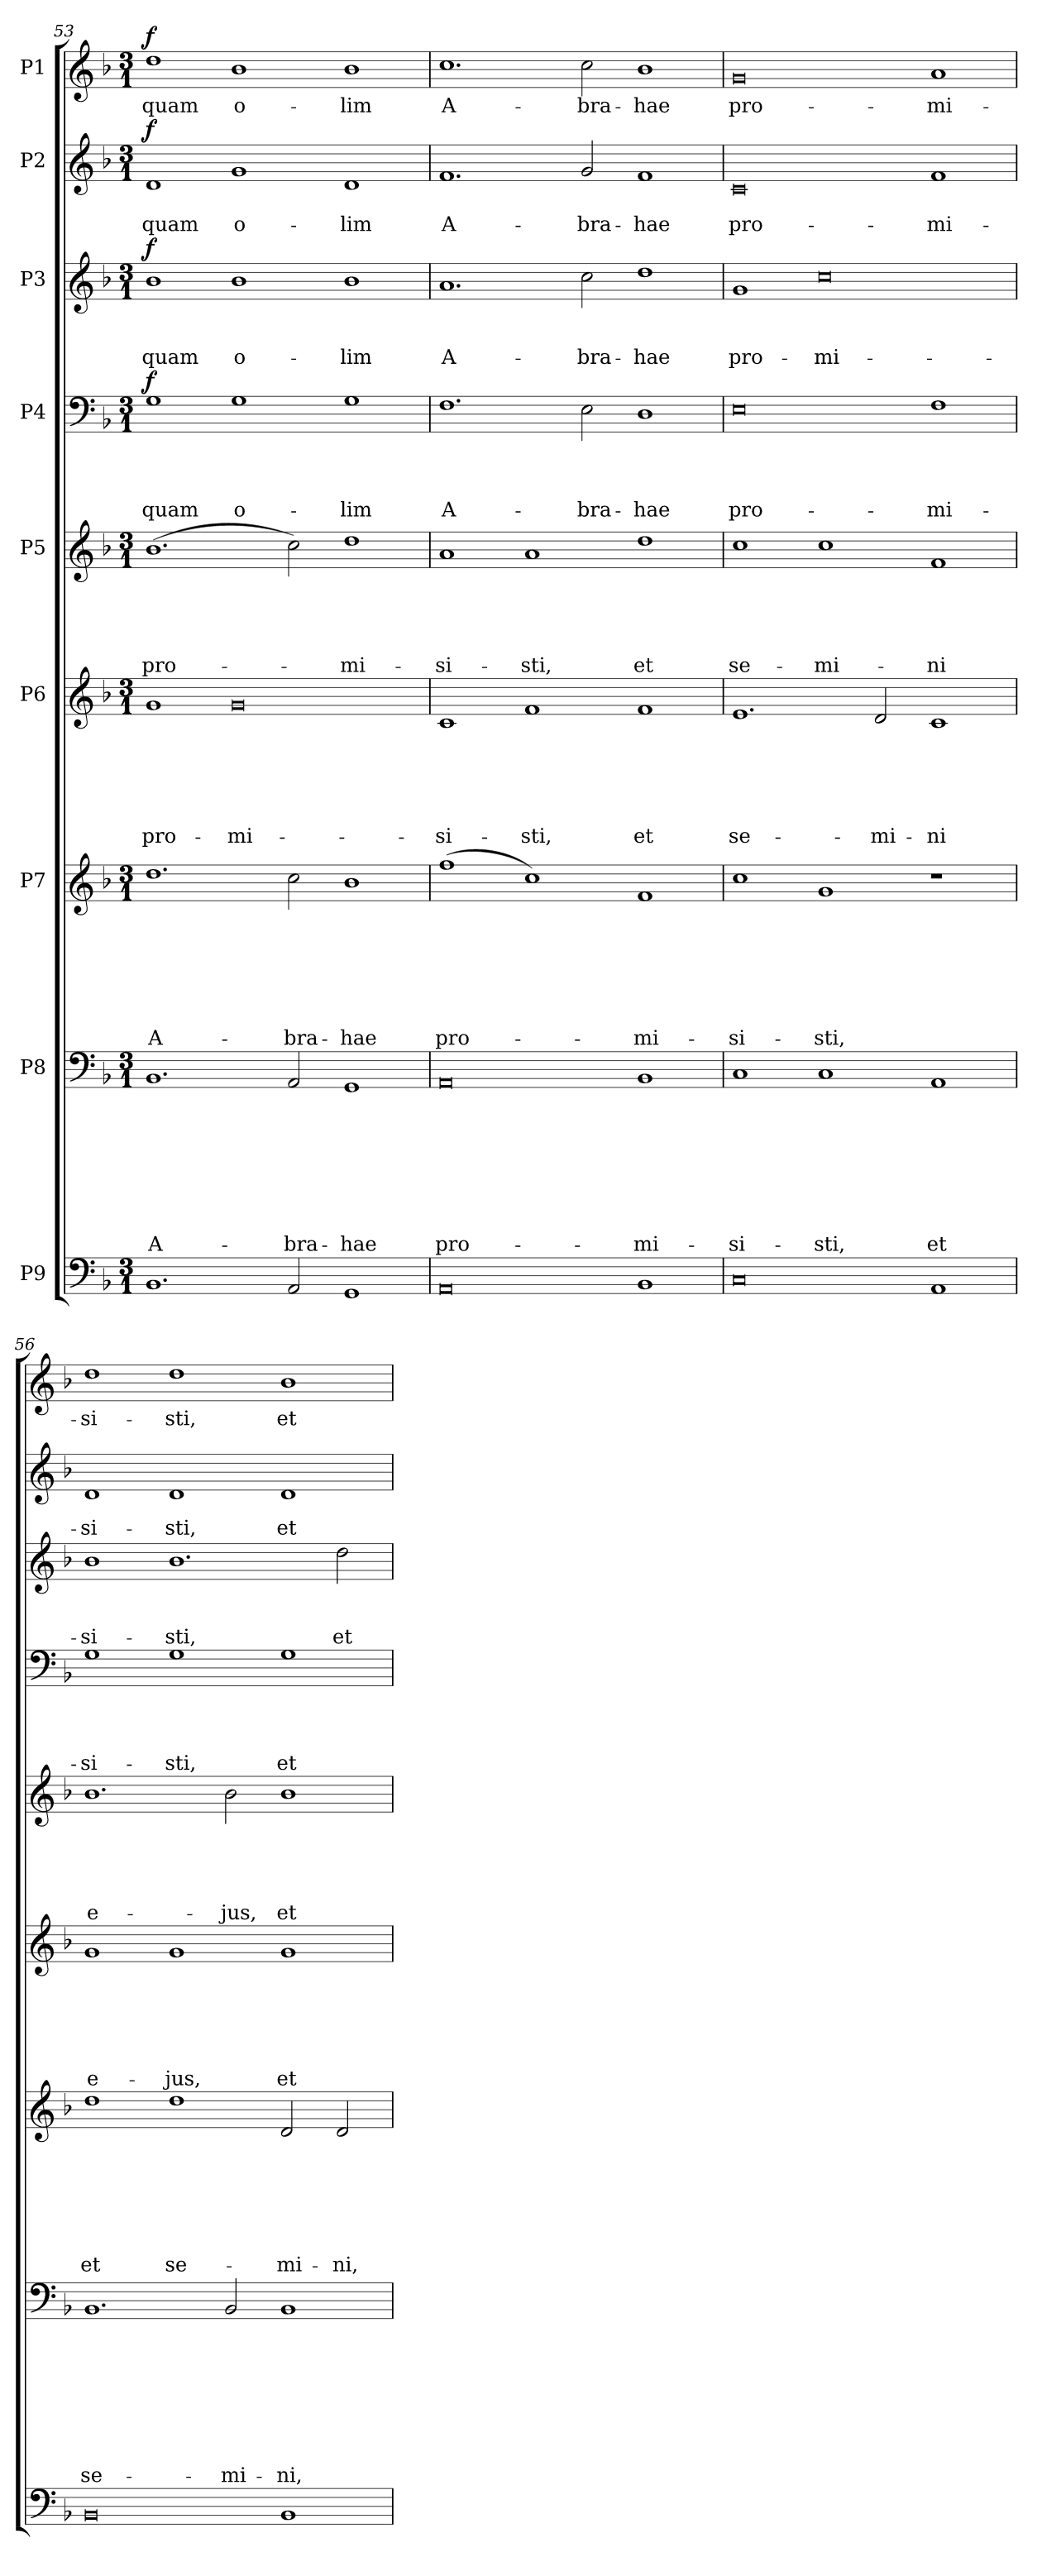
**kern	**kern	**text	**text	**text	**text	**text	**text	**text	**text	**kern	**text	**text	**text	**text	**text	**text	**text	**kern	**text	**text	**text	**text	**text	**text	**kern	**text	**text	**text	**text	**text	**kern	**text	**text	**text	**text	**dynam	**kern	**text	**text	**text	**dynam	**kern	**text	**text	**dynam	**kern	**text	**dynam
*part9	*part8	*part8	*part8	*part8	*part8	*part8	*part8	*part8	*part8	*part7	*part7	*part7	*part7	*part7	*part7	*part7	*part7	*part6	*part6	*part6	*part6	*part6	*part6	*part6	*part5	*part5	*part5	*part5	*part5	*part5	*part4	*part4	*part4	*part4	*part4	*part4	*part3	*part3	*part3	*part3	*part3	*part2	*part2	*part2	*part2	*part1	*part1	*part1
*staff9	*staff8	*staff8	*staff8	*staff8	*staff8	*staff8	*staff8	*staff8	*staff8	*staff7	*staff7	*staff7	*staff7	*staff7	*staff7	*staff7	*staff7	*staff6	*staff6	*staff6	*staff6	*staff6	*staff6	*staff6	*staff5	*staff5	*staff5	*staff5	*staff5	*staff5	*staff4	*staff4	*staff4	*staff4	*staff4	*staff4	*staff3	*staff3	*staff3	*staff3	*staff3	*staff2	*staff2	*staff2	*staff2	*staff1	*staff1	*staff1
*I"P9	*I"P8	*	*	*	*	*	*	*	*	*I"P7	*	*	*	*	*	*	*	*I"P6	*	*	*	*	*	*	*I"P5	*	*	*	*	*	*I"P4	*	*	*	*	*	*I"P3	*	*	*	*	*I"P2	*	*	*	*I"P1	*	*
*clefF4	*clefF4	*	*	*	*	*	*	*	*	*clefG2	*	*	*	*	*	*	*	*clefG2	*	*	*	*	*	*	*clefG2	*	*	*	*	*	*clefF4	*	*	*	*	*	*clefG2	*	*	*	*	*clefG2	*	*	*	*clefG2	*	*
*	*	*	*	*	*	*	*	*	*	*ITrd7c12	*	*	*	*	*	*	*	*	*	*	*	*	*	*	*	*	*	*	*	*	*	*	*	*	*	*	*ITrd7c12	*	*	*	*	*	*	*	*	*	*	*
*k[b-]	*k[b-]	*	*	*	*	*	*	*	*	*k[b-]	*	*	*	*	*	*	*	*k[b-]	*	*	*	*	*	*	*k[b-]	*	*	*	*	*	*k[b-]	*	*	*	*	*	*k[b-]	*	*	*	*	*k[b-]	*	*	*	*k[b-]	*	*
*F:	*F:	*	*	*	*	*	*	*	*	*F:	*	*	*	*	*	*	*	*F:	*	*	*	*	*	*	*F:	*	*	*	*	*	*F:	*	*	*	*	*	*F:	*	*	*	*	*F:	*	*	*	*F:	*	*
*M3/1	*M3/1	*	*	*	*	*	*	*	*	*M3/1	*	*	*	*	*	*	*	*M3/1	*	*	*	*	*	*	*M3/1	*	*	*	*	*	*M3/1	*	*	*	*	*	*M3/1	*	*	*	*	*M3/1	*	*	*	*M3/1	*	*
=53	=53	=53	=53	=53	=53	=53	=53	=53	=53	=53	=53	=53	=53	=53	=53	=53	=53	=53	=53	=53	=53	=53	=53	=53	=53	=53	=53	=53	=53	=53	=53	=53	=53	=53	=53	=53	=53	=53	=53	=53	=53	=53	=53	=53	=53	=53	=53	=53
!	!	!	!	!	!	!	!	!	!LO:LY:b	!	!	!	!	!	!	!	!LO:LY:b	!	!	!	!	!	!	!LO:LY:b	!	!	!	!	!	!LO:LY:b	!	!	!	!	!LO:LY:b	!LO:DY:a	!	!	!	!LO:LY:b	!LO:DY:a	!	!	!LO:LY:b	!LO:DY:a	!	!LO:LY:b	!LO:DY:a
1.BB-	1.BB-	.	.	.	.	.	.	.	A-	1.d	.	.	.	.	.	.	A-	1g	.	.	.	.	.	pro-	(>1.b-	.	.	.	.	pro-	1G	.	.	.	quam	f	1B-	.	.	quam	f	1d	.	quam	f	1dd	quam	f
!	!	!	!	!	!	!	!	!	!	!	!	!	!	!	!	!	!	!	!	!	!	!	!	!LO:LY:b	!	!	!	!	!	!	!	!	!	!	!LO:LY:b	!	!	!	!	!LO:LY:b	!	!	!	!LO:LY:b	!	!	!LO:LY:b	!
.	.	.	.	.	.	.	.	.	.	.	.	.	.	.	.	.	.	0g	.	.	.	.	.	-mi-	.	.	.	.	.	.	1G	.	.	.	o-	.	1B-	.	.	o-	.	1g	.	o-	.	1b-	o-	.
!	!	!	!	!	!	!	!	!	!LO:LY:b	!	!	!	!	!	!	!	!LO:LY:b	!	!	!	!	!	!	!	!	!	!	!	!	!	!	!	!	!	!	!	!	!	!	!	!	!	!	!	!	!	!	!
2AA/	2AA/	.	.	.	.	.	.	.	-bra-	2c\	.	.	.	.	.	.	-bra-	.	.	.	.	.	.	.	2cc\)	.	.	.	.	.	.	.	.	.	.	.	.	.	.	.	.	.	.	.	.	.	.	.
!	!	!	!	!	!	!	!	!	!LO:LY:b	!	!	!	!	!	!	!	!LO:LY:b	!	!	!	!	!	!	!	!	!	!	!	!	!LO:LY:b	!	!	!	!	!LO:LY:b	!	!	!	!	!LO:LY:b	!	!	!	!LO:LY:b	!	!	!LO:LY:b	!
1GG	1GG	.	.	.	.	.	.	.	-hae	1B-	.	.	.	.	.	.	-hae	.	.	.	.	.	.	.	1dd	.	.	.	.	-mi-	1G	.	.	.	-lim	.	1B-	.	.	-lim	.	1d	.	-lim	.	1b-	-lim	.
!!LO:PB:g=z
=54	=54	=54	=54	=54	=54	=54	=54	=54	=54	=54	=54	=54	=54	=54	=54	=54	=54	=54	=54	=54	=54	=54	=54	=54	=54	=54	=54	=54	=54	=54	=54	=54	=54	=54	=54	=54	=54	=54	=54	=54	=54	=54	=54	=54	=54	=54	=54	=54
!	!	!	!	!	!	!	!	!	!LO:LY:b	!	!	!	!	!	!	!	!LO:LY:b	!	!	!	!	!	!	!LO:LY:b	!	!	!	!	!	!LO:LY:b	!	!	!	!	!LO:LY:b	!	!	!	!	!LO:LY:b	!	!	!	!LO:LY:b	!	!	!LO:LY:b	!
0AA	0AA	.	.	.	.	.	.	.	pro-	(>1f	.	.	.	.	.	.	pro-	1c	.	.	.	.	.	-si-	1a	.	.	.	.	-si-	1.F	.	.	.	A-	.	1.A	.	.	A-	.	1.f	.	A-	.	1.cc	A-	.
!	!	!	!	!	!	!	!	!	!	!	!	!	!	!	!	!	!	!	!	!	!	!	!	!LO:LY:b	!	!	!	!	!	!LO:LY:b	!	!	!	!	!	!	!	!	!	!	!	!	!	!	!	!	!	!
.	.	.	.	.	.	.	.	.	.	1c)	.	.	.	.	.	.	.	1f	.	.	.	.	.	-sti,	1a	.	.	.	.	-sti,	.	.	.	.	.	.	.	.	.	.	.	.	.	.	.	.	.	.
!	!	!	!	!	!	!	!	!	!	!	!	!	!	!	!	!	!	!	!	!	!	!	!	!	!	!	!	!	!	!	!	!	!	!	!LO:LY:b	!	!	!	!	!LO:LY:b	!	!	!	!LO:LY:b	!	!	!LO:LY:b	!
.	.	.	.	.	.	.	.	.	.	.	.	.	.	.	.	.	.	.	.	.	.	.	.	.	.	.	.	.	.	.	2E\	.	.	.	-bra-	.	2c\	.	.	-bra-	.	2g/	.	-bra-	.	2cc\	-bra-	.
!	!	!	!	!	!	!	!	!	!LO:LY:b	!	!	!	!	!	!	!	!LO:LY:b	!	!	!	!	!	!	!LO:LY:b	!	!	!	!	!	!LO:LY:b	!	!	!	!	!LO:LY:b	!	!	!	!	!LO:LY:b	!	!	!	!LO:LY:b	!	!	!LO:LY:b	!
1BB-	1BB-	.	.	.	.	.	.	.	-mi-	1F	.	.	.	.	.	.	-mi-	1f	.	.	.	.	.	et	1dd	.	.	.	.	et	1D	.	.	.	-hae	.	1d	.	.	-hae	.	1f	.	-hae	.	1b-	-hae	.
=55	=55	=55	=55	=55	=55	=55	=55	=55	=55	=55	=55	=55	=55	=55	=55	=55	=55	=55	=55	=55	=55	=55	=55	=55	=55	=55	=55	=55	=55	=55	=55	=55	=55	=55	=55	=55	=55	=55	=55	=55	=55	=55	=55	=55	=55	=55	=55	=55
!	!	!	!	!	!	!	!	!	!LO:LY:b	!	!	!	!	!	!	!	!LO:LY:b	!	!	!	!	!	!	!LO:LY:b	!	!	!	!	!	!LO:LY:b	!	!	!	!	!LO:LY:b	!	!	!	!	!LO:LY:b	!	!	!	!LO:LY:b	!	!	!LO:LY:b	!
0C	1C	.	.	.	.	.	.	.	-si-	1c	.	.	.	.	.	.	-si-	1.e	.	.	.	.	.	se-	1cc	.	.	.	.	se-	0E	.	.	.	pro-	.	1G	.	.	pro-	.	0c	.	pro-	.	0g	pro-	.
!	!	!	!	!	!	!	!	!	!LO:LY:b	!	!	!	!	!	!	!	!LO:LY:b	!	!	!	!	!	!	!	!	!	!	!	!	!LO:LY:b	!	!	!	!	!	!	!	!	!	!LO:LY:b	!	!	!	!	!	!	!	!
.	1C	.	.	.	.	.	.	.	-sti,	1G	.	.	.	.	.	.	-sti,	.	.	.	.	.	.	.	1cc	.	.	.	.	-mi-	.	.	.	.	.	.	0c	.	.	-mi-	.	.	.	.	.	.	.	.
!	!	!	!	!	!	!	!	!	!	!	!	!	!	!	!	!	!	!	!	!	!	!	!	!LO:LY:b	!	!	!	!	!	!	!	!	!	!	!	!	!	!	!	!	!	!	!	!	!	!	!	!
.	.	.	.	.	.	.	.	.	.	.	.	.	.	.	.	.	.	2d/	.	.	.	.	.	-mi-	.	.	.	.	.	.	.	.	.	.	.	.	.	.	.	.	.	.	.	.	.	.	.	.
!	!	!	!	!	!	!	!	!	!LO:LY:b	!	!	!	!	!	!	!	!	!	!	!	!	!	!	!LO:LY:b	!	!	!	!	!	!LO:LY:b	!	!	!	!	!LO:LY:b	!	!	!	!	!	!	!	!	!LO:LY:b	!	!	!LO:LY:b	!
1AA	1AA	.	.	.	.	.	.	.	et	1r	.	.	.	.	.	.	.	1c	.	.	.	.	.	-ni	1f	.	.	.	.	-ni	1F	.	.	.	-mi-	.	.	.	.	.	.	1f	.	-mi-	.	1a	-mi-	.
=56	=56	=56	=56	=56	=56	=56	=56	=56	=56	=56	=56	=56	=56	=56	=56	=56	=56	=56	=56	=56	=56	=56	=56	=56	=56	=56	=56	=56	=56	=56	=56	=56	=56	=56	=56	=56	=56	=56	=56	=56	=56	=56	=56	=56	=56	=56	=56	=56
!	!	!	!	!	!	!	!	!	!LO:LY:b	!	!	!	!	!	!	!	!LO:LY:b	!	!	!	!	!	!	!LO:LY:b	!	!	!	!	!	!LO:LY:b	!	!	!	!	!LO:LY:b	!	!	!	!	!LO:LY:b	!	!	!	!LO:LY:b	!	!	!LO:LY:b	!
0BB-	1.BB-	.	.	.	.	.	.	.	se-	1d	.	.	.	.	.	.	et	1g	.	.	.	.	.	e-	1.b-	.	.	.	.	e-	1G	.	.	.	-si-	.	1B-	.	.	-si-	.	1d	.	-si-	.	1dd	-si-	.
!	!	!	!	!	!	!	!	!	!	!	!	!	!	!	!	!	!LO:LY:b	!	!	!	!	!	!	!LO:LY:b	!	!	!	!	!	!	!	!	!	!	!LO:LY:b	!	!	!	!	!LO:LY:b	!	!	!	!LO:LY:b	!	!	!LO:LY:b	!
.	.	.	.	.	.	.	.	.	.	1d	.	.	.	.	.	.	se-	1g	.	.	.	.	.	-jus,	.	.	.	.	.	.	1G	.	.	.	-sti,	.	1.B-	.	.	-sti,	.	1d	.	-sti,	.	1dd	-sti,	.
!	!	!	!	!	!	!	!	!	!LO:LY:b	!	!	!	!	!	!	!	!	!	!	!	!	!	!	!	!	!	!	!	!	!LO:LY:b	!	!	!	!	!	!	!	!	!	!	!	!	!	!	!	!	!	!
.	2BB-/	.	.	.	.	.	.	.	-mi-	.	.	.	.	.	.	.	.	.	.	.	.	.	.	.	2b-\	.	.	.	.	-jus,	.	.	.	.	.	.	.	.	.	.	.	.	.	.	.	.	.	.
!	!	!	!	!	!	!	!	!	!LO:LY:b	!	!	!	!	!	!	!	!LO:LY:b	!	!	!	!	!	!	!LO:LY:b	!	!	!	!	!	!LO:LY:b	!	!	!	!	!LO:LY:b	!	!	!	!	!	!	!	!	!LO:LY:b	!	!	!LO:LY:b	!
1BB-	1BB-	.	.	.	.	.	.	.	-ni,	2D/	.	.	.	.	.	.	-mi-	1g	.	.	.	.	.	et	1b-	.	.	.	.	et	1G	.	.	.	et	.	.	.	.	.	.	1d	.	et	.	1b-	et	.
!	!	!	!	!	!	!	!	!	!	!	!	!	!	!	!	!	!LO:LY:b	!	!	!	!	!	!	!	!	!	!	!	!	!	!	!	!	!	!	!	!	!	!	!LO:LY:b	!	!	!	!	!	!	!	!
.	.	.	.	.	.	.	.	.	.	2D/	.	.	.	.	.	.	-ni,	.	.	.	.	.	.	.	.	.	.	.	.	.	.	.	.	.	.	.	2d\	.	.	et	.	.	.	.	.	.	.	.
=	=	=	=	=	=	=	=	=	=	=	=	=	=	=	=	=	=	=	=	=	=	=	=	=	=	=	=	=	=	=	=	=	=	=	=	=	=	=	=	=	=	=	=	=	=	=	=	=
*-	*-	*-	*-	*-	*-	*-	*-	*-	*-	*-	*-	*-	*-	*-	*-	*-	*-	*-	*-	*-	*-	*-	*-	*-	*-	*-	*-	*-	*-	*-	*-	*-	*-	*-	*-	*-	*-	*-	*-	*-	*-	*-	*-	*-	*-	*-	*-	*-
